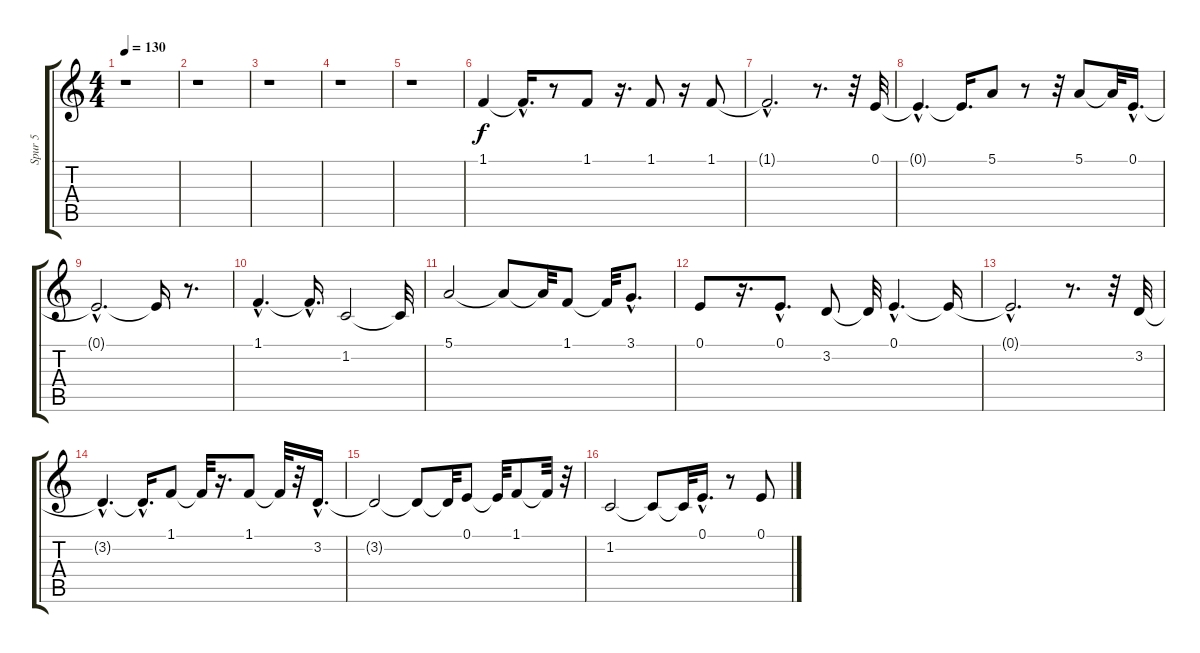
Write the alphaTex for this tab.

\track ("Spur 5" "Spur 5") {instrument electricpiano2}
\staff {score tabs}
\tuning (E4 B3 G3 D3 A2 E2) {hide}
\ts (4 4)
\tempo 130
\clef g2
\ks c
r.1{dy f} |
r.1 |
r.1 |
r.1 |
r.1 |
1.1.4 1.1{hac t}.16{d} r.8 1.1.8 r.16{d} 1.1.8 r.16 1.1.8 |
1.1{hac t}.2{d} r.8{d} r.32 0.1.32 |
0.1{hac t}.4{d} 0.1{t}.16{d} 5.1.8 r.8 r.32 5.1.8 5.1{t}.32 0.1{hac}.16{d} |
0.1{hac t}.2{d} 0.1{t}.16 r.8{d} |
1.1{hac}.4{d} 1.1{hac t}.16{d} 1.2.2 1.2{t}.32 |
5.1.2 5.1{t}.8 5.1{t}.32 1.1.8 1.1{t}.32 3.1{hac}.8{d} |
0.1.8 r.16{d} 0.1{hac}.8{d} 3.2.8 3.2{t}.32 0.1{hac}.4{d} 0.1{t}.16 |
0.1{hac t}.2{d} r.8{d} r.32 3.2.32 |
3.2{hac t}.4{d} 3.2{hac t}.16{d} 1.1.8 1.1{t}.32 r.16{d} 1.1.8 1.1{t}.32 r.32 3.2{hac}.16{d} |
3.2{t}.2 3.2{t}.8 3.2{t}.32 0.1.8 0.1{t}.32 1.1.8 1.1{t}.32 r.32 |
1.2.2 1.2{t}.8 1.2{t}.32 0.1{hac}.16{d} r.8 0.1.8
